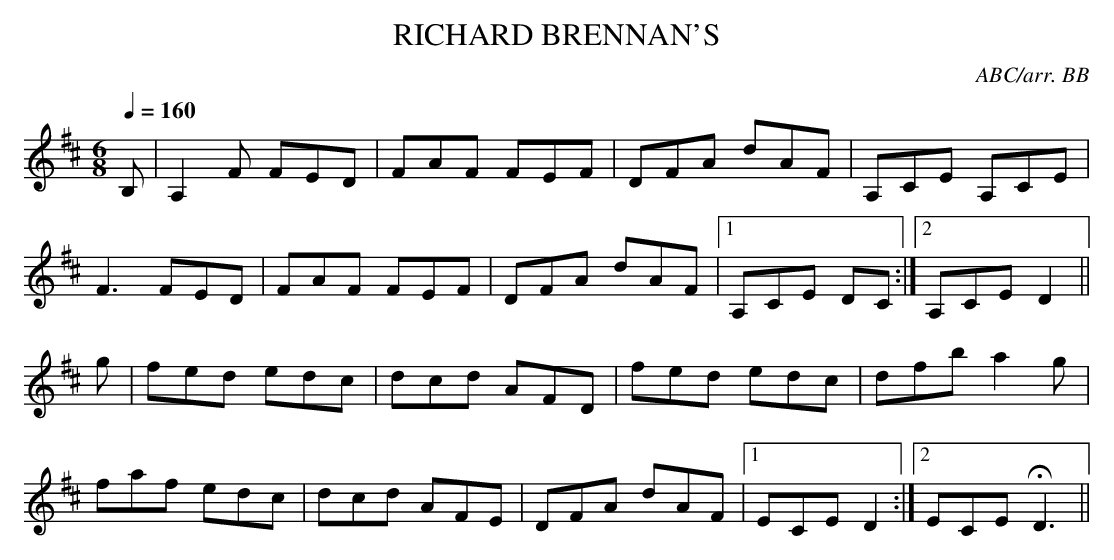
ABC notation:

X:1
T:RICHARD BRENNAN'S
C:ABC/arr. BB
Q:1/4=160
L:1/8
M:6/8
K:D
B,|A,2F FED|FAF FEF|DFA dAF|A,CE A,CE|
F3 FED|FAF FEF|DFA dAF|1 A,CE DC:|2 A,CE D2||
g|fed edc|dcd AFD|fed edc|dfb a2g|
faf edc|dcd AFE|DFA dAF|1 ECE D2:|2 ECE HD3||
